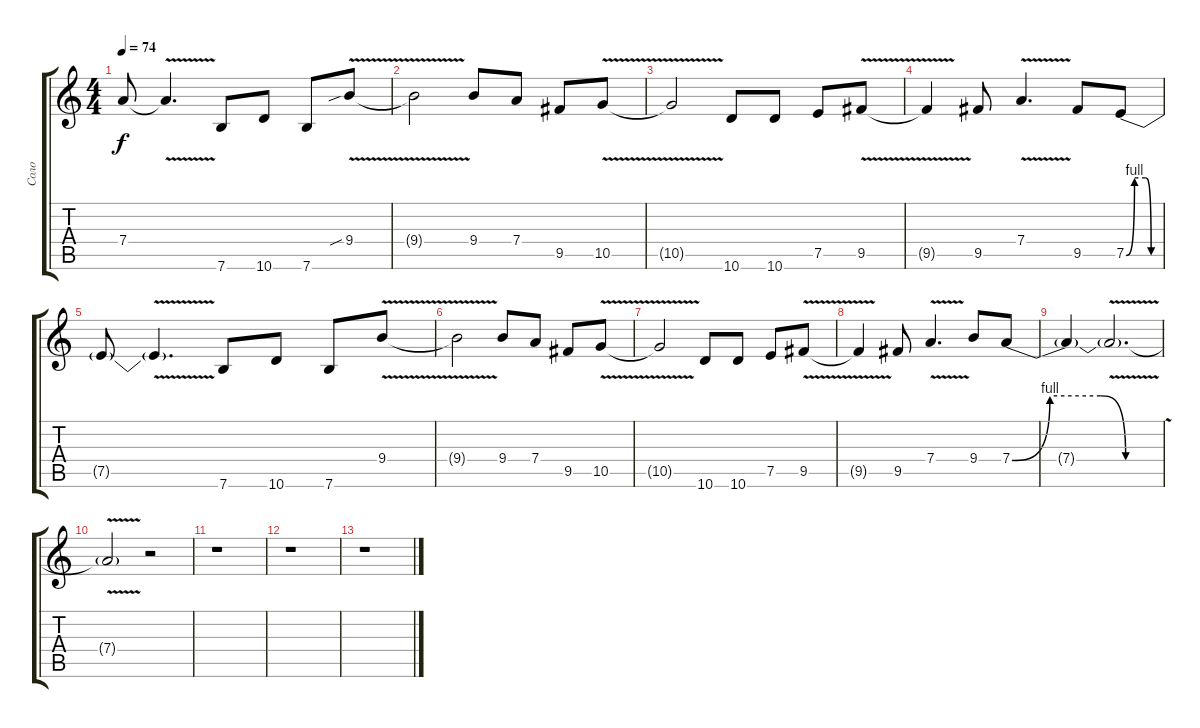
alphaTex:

\track ("Соло" "Соло") {instrument overdrivenguitar}
\staff {score tabs}
\tuning (E4 B3 G3 D3 A2 E2) {hide}
\ts (4 4)
\tempo 74
\clef g2
\ks c
7.4{t}.8{dy f} 7.4{v t}.4{d} 7.6.8 10.6.8 7.6.8 9.4{v sib}.8 |
9.4{t}.2 9.4.8 7.4.8 9.5.8 10.5{v}.8 |
10.5{t}.2 10.6.8 10.6.8 7.5.8 9.5{v}.8 |
9.5{t}.4 9.5.8 7.4{v}.4{d} 9.5.8 7.5{be (custom 0 0 15 4 35 4 45 0 60 0)}.8 |
7.5{t}.8 7.5{v t}.4{d} 7.6.8 10.6.8 7.6.8 9.4{v}.8 |
9.4{t}.2 9.4.8 7.4.8 9.5.8 10.5{v}.8 |
10.5{t}.2 10.6.8 10.6.8 7.5.8 9.5{v}.8 |
9.5{t}.4 9.5.8 7.4{v}.4{d} 9.4.8 7.4{be (custom 0 0 15 4 35 4 45 0 60 0)}.8 |
7.4{t}.4 7.4{v t}.2{d} |
7.4{t}.2 r.2 |
r.1 |
r.1 |
r.1
